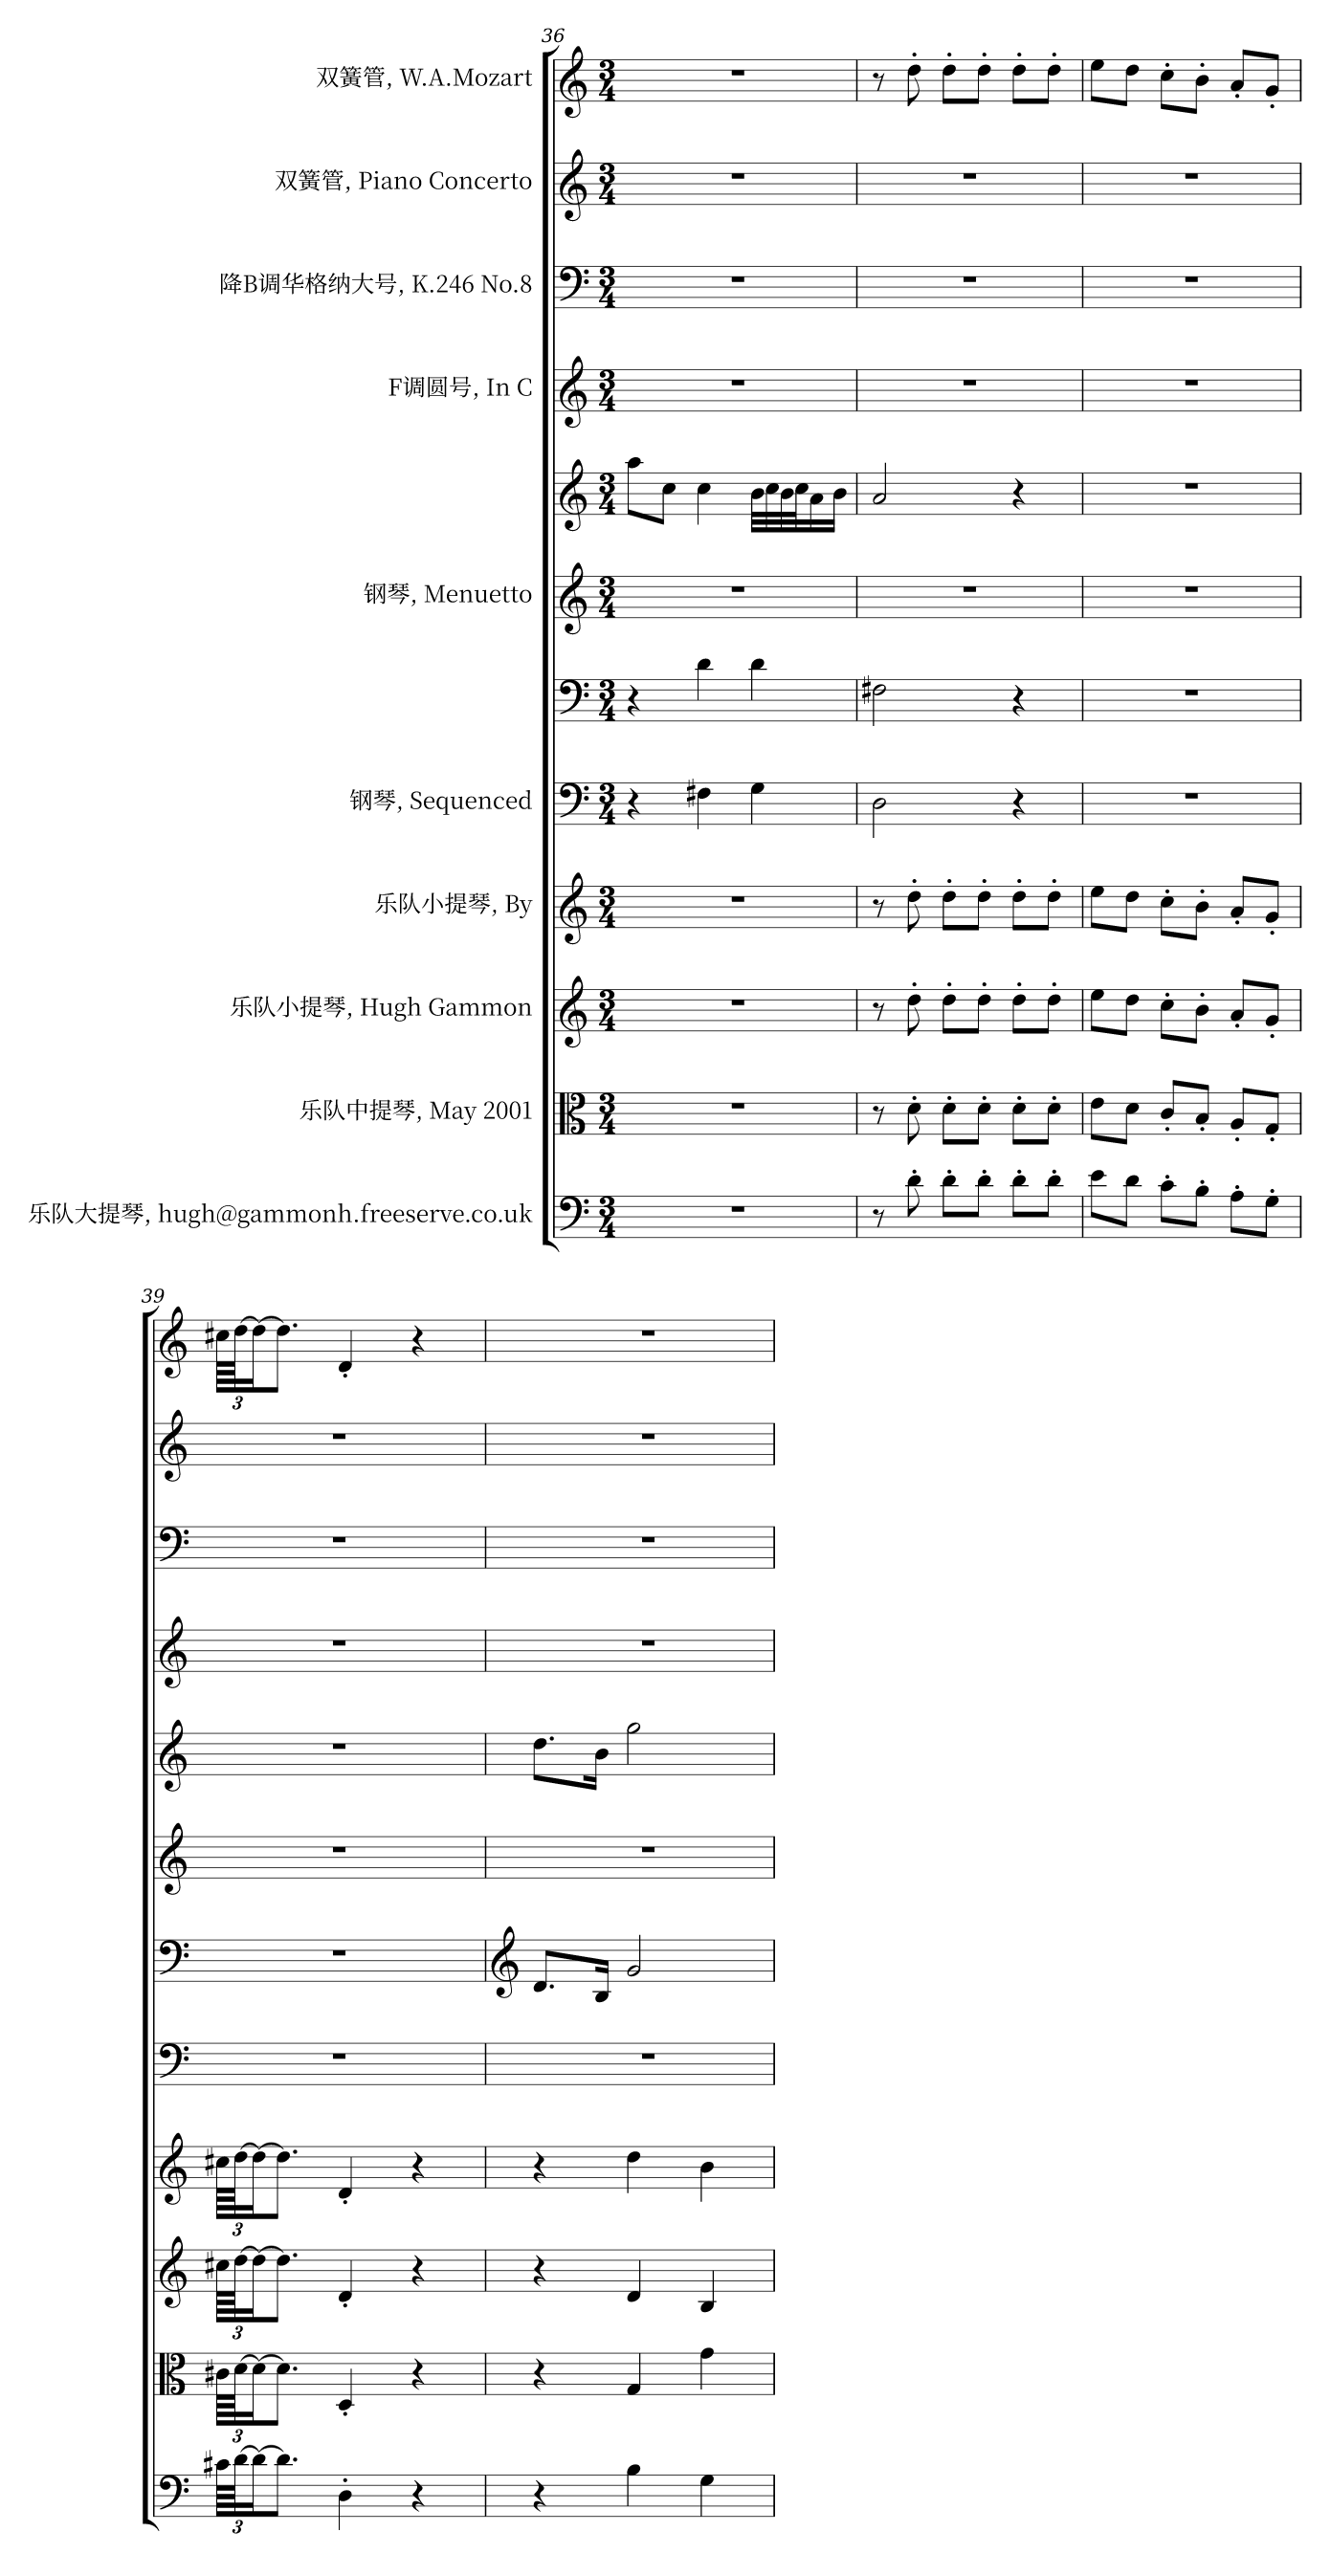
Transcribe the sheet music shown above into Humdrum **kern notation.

**kern	**kern	**kern	**kern	**kern	**kern	**kern	**kern	**kern	**kern	**kern	**kern
*part10	*part9	*part8	*part7	*part6	*part6	*part5	*part5	*part4	*part3	*part2	*part1
*staff12	*staff11	*staff10	*staff9	*staff8	*staff7	*staff6	*staff5	*staff4	*staff3	*staff2	*staff1
*I"乐队大提琴, hugh@gammonh.freeserve.co.uk	*I"乐队中提琴, May 2001	*I"乐队小提琴, Hugh Gammon	*I"乐队小提琴,         By	*I"钢琴, Sequenced	*	*I"钢琴, Menuetto	*	*I"F调圆号, In C	*I"降B调华格纳大号, K.246 No.8	*I"双簧管, Piano Concerto	*I"双簧管, W.A.Mozart
*clefF4	*clefC3	*clefG2	*clefG2	*clefF4	*clefF4	*clefG2	*clefG2	*clefG2	*clefF4	*clefG2	*clefG2
*	*	*	*	*	*	*	*	*ITrd4c7	*ITrd1c2	*	*
*k[]	*k[]	*k[]	*k[]	*k[]	*k[]	*k[]	*k[]	*k[b-]	*k[b-e-]	*k[]	*k[]
*M3/4	*M3/4	*M3/4	*M3/4	*M3/4	*M3/4	*M3/4	*M3/4	*M3/4	*M3/4	*M3/4	*M3/4
=36	=36	=36	=36	=36	=36	=36	=36	=36	=36	=36	=36
2.r	2.r	2.r	2.r	4r	4r	2.r	8aa\L	2.r	2.r	2.r	2.r
.	.	.	.	.	.	.	8cc\J	.	.	.	.
.	.	.	.	4F#X\	4d\	.	4cc\	.	.	.	.
.	.	.	.	4G\	4d\	.	32b\LLL	.	.	.	.
.	.	.	.	.	.	.	32cc\	.	.	.	.
.	.	.	.	.	.	.	32b\	.	.	.	.
.	.	.	.	.	.	.	32cc\J	.	.	.	.
.	.	.	.	.	.	.	16a\	.	.	.	.
.	.	.	.	.	.	.	16b\JJ	.	.	.	.
=37	=37	=37	=37	=37	=37	=37	=37	=37	=37	=37	=37
8r	8r	8r	8r	2D\	2F#X\	2.r	2a/	2.r	2.r	2.r	8r
8d'\	8d'\	8dd'\	8dd'\	.	.	.	.	.	.	.	8dd'\
8d'\L	8d'\L	8dd'\L	8dd'\L	.	.	.	.	.	.	.	8dd'\L
8d'\J	8d'\J	8dd'\J	8dd'\J	.	.	.	.	.	.	.	8dd'\J
8d'\L	8d'\L	8dd'\L	8dd'\L	4r	4r	.	4r	.	.	.	8dd'\L
8d'\J	8d'\J	8dd'\J	8dd'\J	.	.	.	.	.	.	.	8dd'\J
!!LO:PB:g=z
=38	=38	=38	=38	=38	=38	=38	=38	=38	=38	=38	=38
8e\L	8e\L	8ee\L	8ee\L	2.r	2.r	2.r	2.r	2.r	2.r	2.r	8ee\L
8d\J	8d\J	8dd\J	8dd\J	.	.	.	.	.	.	.	8dd\J
8c'\L	8c'/L	8cc'\L	8cc'\L	.	.	.	.	.	.	.	8cc'\L
8B'\J	8B'/J	8b'\J	8b'\J	.	.	.	.	.	.	.	8b'\J
8A'\L	8A'/L	8a'/L	8a'/L	.	.	.	.	.	.	.	8a'/L
8G'\J	8G'/J	8g'/J	8g'/J	.	.	.	.	.	.	.	8g'/J
=39	=39	=39	=39	=39	=39	=39	=39	=39	=39	=39	=39
*Xbrackettup	*Xbrackettup	*Xbrackettup	*Xbrackettup	*	*	*	*	*	*	*	*Xbrackettup
96c#X\LLLL	96c#X\LLLL	96cc#X\LLLL	96cc#X\LLLL	2.r	2.r	2.r	2.r	2.r	2.r	2.r	96cc#X\LLLL
[96d\JJ	[96d\JJ	[96dd\JJ	[96dd\JJ	.	.	.	.	.	.	.	[96dd\JJ
24d\J_	24d\J_	24dd\J_	24dd\J_	.	.	.	.	.	.	.	24dd\J_
8.d\J]	8.d\J]	8.dd\J]	8.dd\J]	.	.	.	.	.	.	.	8.dd\J]
4D'\	4D'/	4d'/	4d'/	.	.	.	.	.	.	.	4d'/
4r	4r	4r	4r	.	.	.	.	.	.	.	4r
=40	=40	=40	=40	=40	=40	=40	=40	=40	=40	=40	=40
*	*	*	*	*	*clefG2	*	*	*	*	*	*
4r	4r	4r	4r	2.r	8.d/L	2.r	8.dd\L	2.r	2.r	2.r	2.r
.	.	.	.	.	16B/Jk	.	16b\Jk	.	.	.	.
4B\	4G/	4d/	4dd\	.	2g/	.	2gg\	.	.	.	.
4G\	4g\	4B/	4b\	.	.	.	.	.	.	.	.
=	=	=	=	=	=	=	=	=	=	=	=
*-	*-	*-	*-	*-	*-	*-	*-	*-	*-	*-	*-
